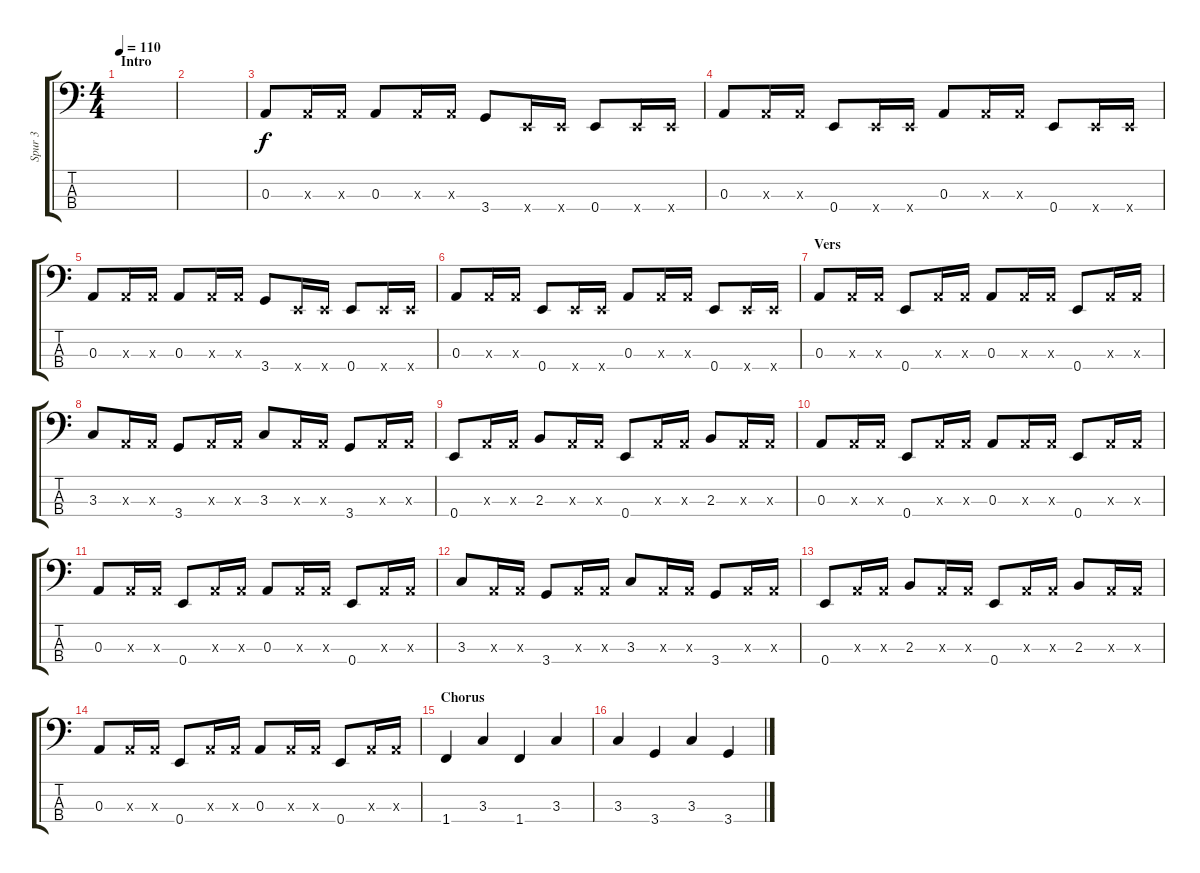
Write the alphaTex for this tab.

\track ("Spur 3" "Spur 3") {instrument slapbass1}
\staff {score tabs}
\tuning (G2 D2 A1 E1) {hide}
\ts (4 4)
\section ("" "Intro")
\tempo 110
\clef f4
\ks c
|
|
0.3.8 0.3{x}.16 0.3{x}.16 0.3.8 0.3{x}.16 0.3{x}.16 3.4.8 0.4{x}.16 0.4{x}.16 0.4.8 0.4{x}.16 0.4{x}.16 |
0.3.8 0.3{x}.16 0.3{x}.16 0.4.8 0.4{x}.16 0.4{x}.16 0.3.8 0.3{x}.16 0.3{x}.16 0.4.8 0.4{x}.16 0.4{x}.16 |
0.3.8 0.3{x}.16 0.3{x}.16 0.3.8 0.3{x}.16 0.3{x}.16 3.4.8 0.4{x}.16 0.4{x}.16 0.4.8 0.4{x}.16 0.4{x}.16 |
0.3.8 0.3{x}.16 0.3{x}.16 0.4.8 0.4{x}.16 0.4{x}.16 0.3.8 0.3{x}.16 0.3{x}.16 0.4.8 0.4{x}.16 0.4{x}.16 |
\section ("" "Vers")
0.3.8 0.3{x}.16 0.3{x}.16 0.4.8 0.3{x}.16 0.3{x}.16 0.3.8 0.3{x}.16 0.3{x}.16 0.4.8 0.3{x}.16 0.3{x}.16 |
3.3.8 0.3{x}.16 0.3{x}.16 3.4.8 0.3{x}.16 0.3{x}.16 3.3.8 0.3{x}.16 0.3{x}.16 3.4.8 0.3{x}.16 0.3{x}.16 |
0.4.8 0.3{x}.16 0.3{x}.16 2.3.8 0.3{x}.16 0.3{x}.16 0.4.8 0.3{x}.16 0.3{x}.16 2.3.8 0.3{x}.16 0.3{x}.16 |
0.3.8 0.3{x}.16 0.3{x}.16 0.4.8 0.3{x}.16 0.3{x}.16 0.3.8 0.3{x}.16 0.3{x}.16 0.4.8 0.3{x}.16 0.3{x}.16 |
0.3.8 0.3{x}.16 0.3{x}.16 0.4.8 0.3{x}.16 0.3{x}.16 0.3.8 0.3{x}.16 0.3{x}.16 0.4.8 0.3{x}.16 0.3{x}.16 |
3.3.8 0.3{x}.16 0.3{x}.16 3.4.8 0.3{x}.16 0.3{x}.16 3.3.8 0.3{x}.16 0.3{x}.16 3.4.8 0.3{x}.16 0.3{x}.16 |
0.4.8 0.3{x}.16 0.3{x}.16 2.3.8 0.3{x}.16 0.3{x}.16 0.4.8 0.3{x}.16 0.3{x}.16 2.3.8 0.3{x}.16 0.3{x}.16 |
0.3.8 0.3{x}.16 0.3{x}.16 0.4.8 0.3{x}.16 0.3{x}.16 0.3.8 0.3{x}.16 0.3{x}.16 0.4.8 0.3{x}.16 0.3{x}.16 |
\section ("" "Chorus")
1.4.4 3.3.4 1.4.4 3.3.4 |
3.3.4 3.4.4 3.3.4 3.4.4
